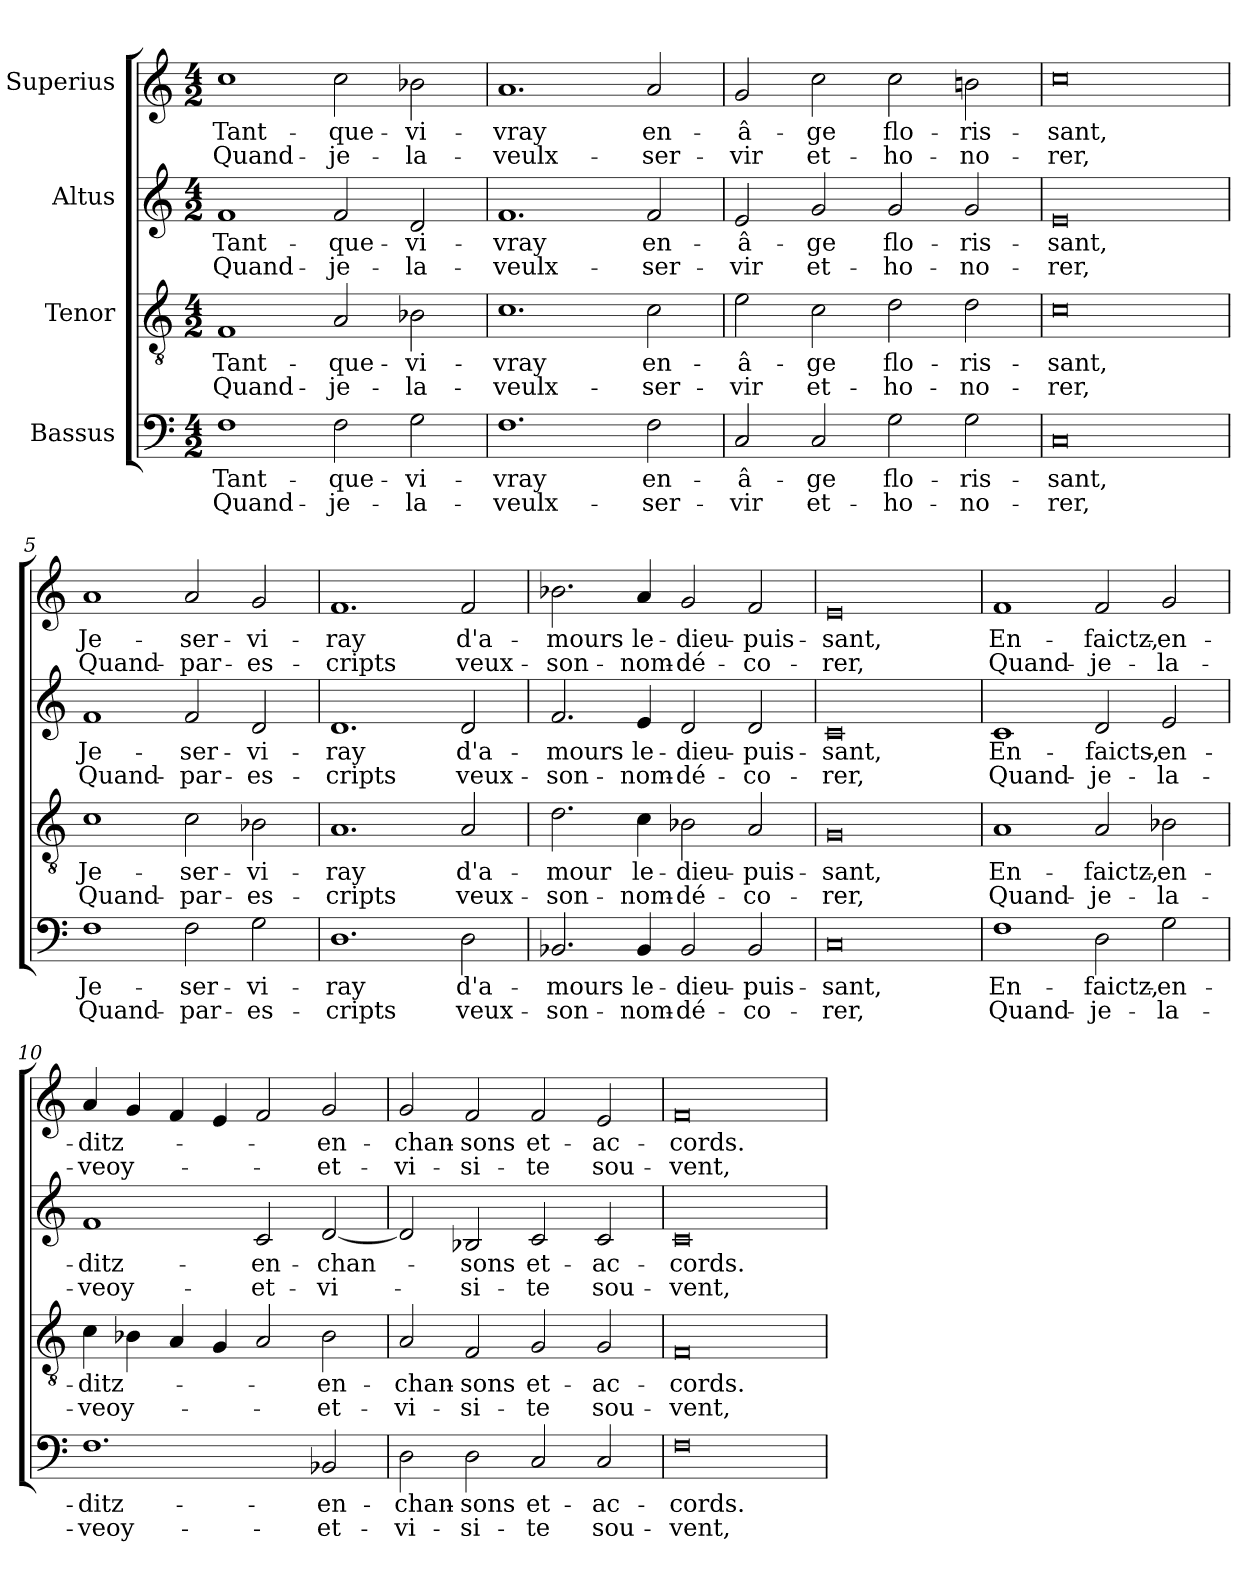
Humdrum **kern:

**kern	**text	**text	**kern	**text	**text	**kern	**text	**text	**kern	**text	**text
*part4	*part4	*part4	*part3	*part3	*part3	*part2	*part2	*part2	*part1	*part1	*part1
*staff4	*staff4	*staff4	*staff3	*staff3	*staff3	*staff2	*staff2	*staff2	*staff1	*staff1	*staff1
*I"Bassus	*	*	*I"Tenor	*	*	*I"Altus	*	*	*I"Superius	*	*
*clefF4	*	*	*clefGv2	*	*	*clefG2	*	*	*clefG2	*	*
*k[]	*	*	*k[]	*	*	*k[]	*	*	*k[]	*	*
*M4/2	*	*	*M4/2	*	*	*M4/2	*	*	*M4/2	*	*
=1	=1	=1	=1	=1	=1	=1	=1	=1	=1	=1	=1
1F\	Tant-	Quand-	1F/	Tant-	Quand-	1f/	Tant-	Quand-	1cc\	Tant-	Quand-
2F\	que-	je-	2A/	que-	je-	2f/	que-	je-	2cc\	que-	je-
2G\	vi-	la-	2B-X\	vi-	la-	2d/	vi-	la-	2b-X\	vi-	la-
=2	=2	=2	=2	=2	=2	=2	=2	=2	=2	=2	=2
1.F\	-vray	veulx-	1.c\	-vray	veulx-	1.f/	-vray	veulx-	1.a/	-vray	veulx-
2F\	en-	ser-	2c\	en-	ser-	2f/	en-	ser-	2a/	en-	ser-
=3	=3	=3	=3	=3	=3	=3	=3	=3	=3	=3	=3
2C/	â-	-vir	2e\	â-	-vir	2e/	â-	-vir	2g/	â-	-vir
2C/	-ge	et-	2c\	-ge	et-	2g/	-ge	et-	2cc\	-ge	et-
2G\	flo-	ho-	2d\	flo-	ho-	2g/	flo-	ho-	2cc\	flo-	ho-
2G\	-ris-	-no-	2d\	-ris-	-no-	2g/	-ris-	-no-	2bn\	-ris-	-no-
=4	=4	=4	=4	=4	=4	=4	=4	=4	=4	=4	=4
0C/	-sant,	-rer,	0c\	-sant,	-rer,	0e/	-sant,	-rer,	0cc\	-sant,	-rer,
=5	=5	=5	=5	=5	=5	=5	=5	=5	=5	=5	=5
1F\	Je-	Quand-	1c\	Je-	Quand-	1f/	Je-	Quand-	1a/	Je-	Quand-
2F\	ser-	par-	2c\	ser-	par-	2f/	ser-	par-	2a/	ser-	par-
2G\	-vi-	es-	2B-X\	-vi-	es-	2d/	-vi-	es-	2g/	-vi-	es-
=6	=6	=6	=6	=6	=6	=6	=6	=6	=6	=6	=6
1.D\	-ray	-cripts	1.A/	-ray	-cripts	1.d/	-ray	-cripts	1.f/	-ray	-cripts
2D\	d'a-	veux-	2A/	d'a-	veux-	2d/	d'a-	veux-	2f/	d'a-	veux-
=7	=7	=7	=7	=7	=7	=7	=7	=7	=7	=7	=7
2.BB-X/	-mours	son-	2.d\	-mour	son-	2.f/	-mours	son-	2.b-X\	-mours	son-
4BB-/	le-	nom-	4c\	le-	nom-	4e/	le-	nom-	4a/	le-	nom-
2BB-/	dieu-	dé-	2B-X\	dieu-	dé-	2d/	dieu-	dé-	2g/	dieu-	dé-
2BB-/	puis-	-co-	2A/	puis-	-co-	2d/	puis-	-co-	2f/	puis-	-co-
=8	=8	=8	=8	=8	=8	=8	=8	=8	=8	=8	=8
0C/	-sant,	-rer,	0G/	-sant,	-rer,	0c/	-sant,	-rer,	0e/	-sant,	-rer,
=9	=9	=9	=9	=9	=9	=9	=9	=9	=9	=9	=9
1F\	En-	Quand-	1A/	En-	Quand-	1c/	En-	Quand-	1f/	En-	Quand-
2D\	faictz,-	je-	2A/	faictz,-	je-	2d/	faicts,-	je-	2f/	faictz,-	je-
2G\	en-	la-	2B-X\	en-	la-	2e/	en-	la-	2g/	en-	la-
=10	=10	=10	=10	=10	=10	=10	=10	=10	=10	=10	=10
1.F\	ditz-	veoy-	4c\	ditz-	veoy-	1f/	ditz-	veoy-	4a/	ditz-	veoy-
.	.	.	4B-X\	.	.	.	.	.	4g/	.	.
.	.	.	4A/	.	.	.	.	.	4f/	.	.
.	.	.	4G/	.	.	.	.	.	4e/	.	.
.	.	.	2A/	.	.	2c/	en-	et-	2f/	.	.
2BB-X/	en-	et-	2B-\	en-	et-	[2d/	chan-	vi-	2g/	en-	et-
=11	=11	=11	=11	=11	=11	=11	=11	=11	=11	=11	=11
2D\	chan-	vi-	2A/	chan-	vi-	2d/]	.	.	2g/	chan-	vi-
2D\	-sons	-si-	2F/	-sons	-si-	2B-X/	-sons	-si-	2f/	-sons	-si-
2C/	et-	-te	2G/	et-	-te	2c/	et-	-te	2f/	et-	-te
2C/	ac-	sou-	2G/	ac-	sou-	2c/	ac-	sou-	2e/	ac-	sou-
=12	=12	=12	=12	=12	=12	=12	=12	=12	=12	=12	=12
0F\	-cords.	-vent,	0F/	-cords.	-vent,	0c/	-cords.	-vent,	0f/	-cords.	-vent,
=	=	=	=	=	=	=	=	=	=	=	=
*-	*-	*-	*-	*-	*-	*-	*-	*-	*-	*-	*-
